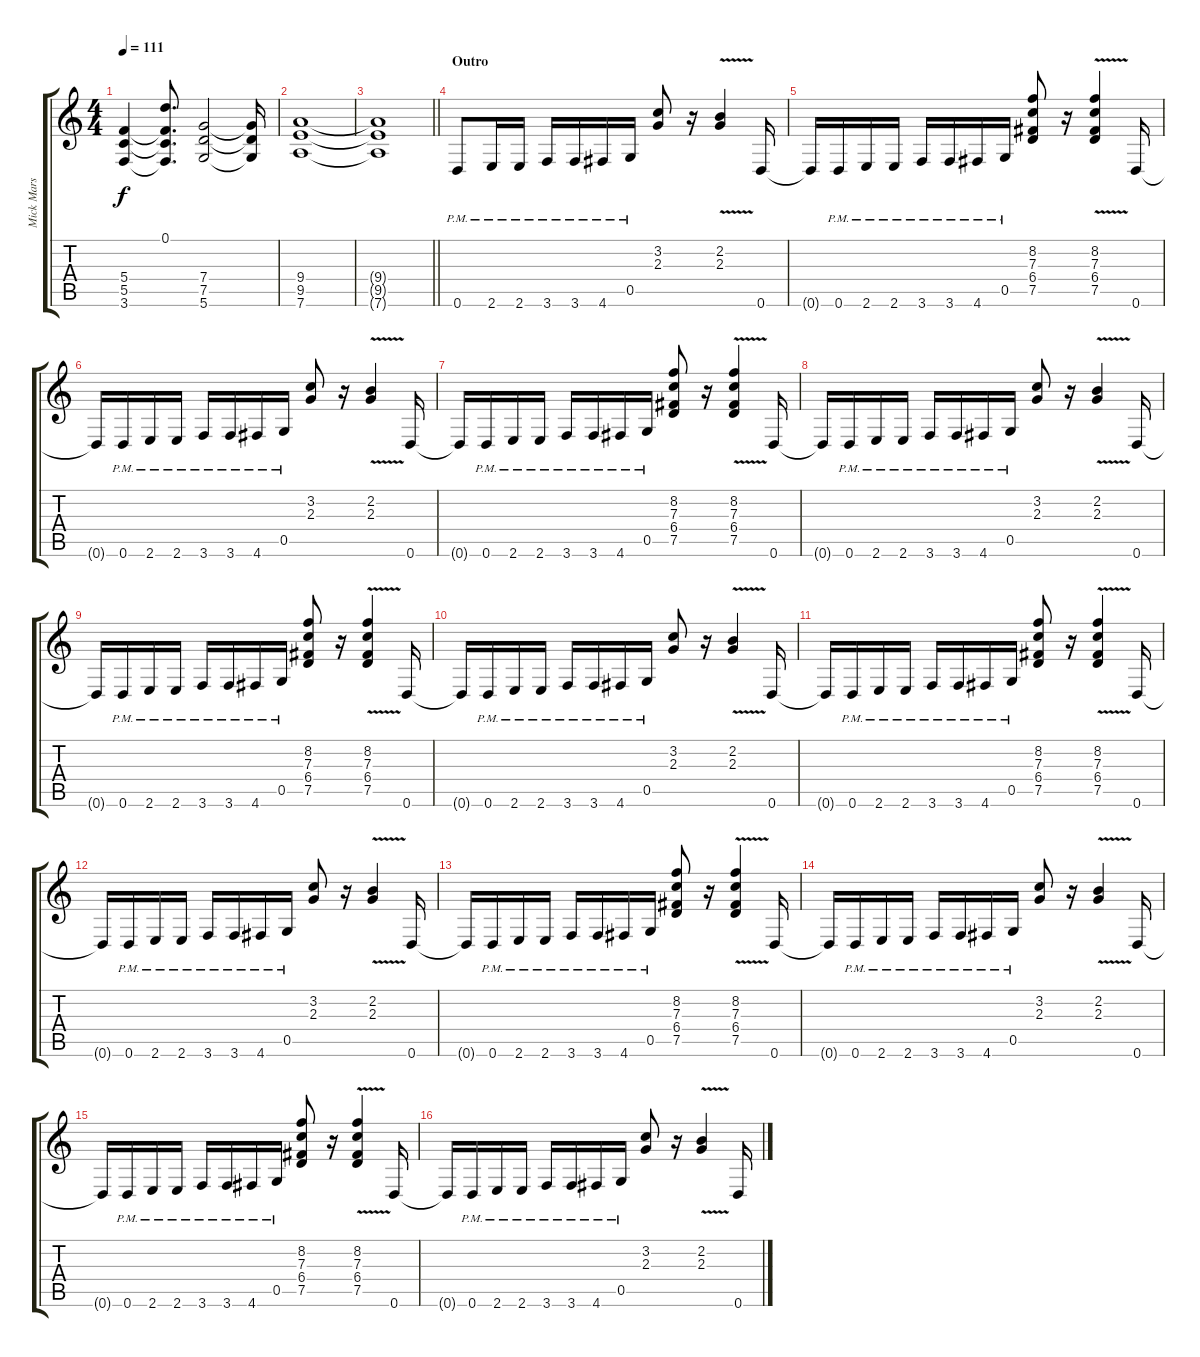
\track ("Mick Mars" "Mick Mars") {instrument distortionguitar}
\staff {score tabs}
\tuning (D4 A3 F3 C3 G2 D2) {hide}
\ts (4 4)
\tempo 111
\clef g2
\ks c
(5.4{t} 5.5{t} 3.6{t}).4{dy f} (0.1{t} 5.4{t} 5.5{t} 3.6{t}).8{d} (7.4 7.5 5.6).2 (7.4{t} 7.5{t} 5.6{t}).16 |
(9.4 9.5 7.6).1 |
\barLineRight lightlight
(9.4{t} 9.5{t} 7.6{t}).1 |
\section ("" "Outro")
0.6{pm}.8 2.6{pm}.16 2.6{pm}.16 3.6{pm}.16 3.6{pm}.16 4.6{pm}.16 0.5{pm}.16 (3.2 2.3).8 r.16 (2.2{v} 2.3{v}).4 0.6.16 |
0.6{t}.16 0.6{pm}.16 2.6{pm}.16 2.6{pm}.16 3.6{pm}.16 3.6{pm}.16 4.6{pm}.16 0.5{pm}.16 (8.2 7.3 6.4 7.5).8 r.16 (8.2{v} 7.3{v} 6.4{v} 7.5{v}).4 0.6.16 |
0.6{t}.16 0.6{pm}.16 2.6{pm}.16 2.6{pm}.16 3.6{pm}.16 3.6{pm}.16 4.6{pm}.16 0.5{pm}.16 (3.2 2.3).8 r.16 (2.2{v} 2.3{v}).4 0.6.16 |
0.6{t}.16 0.6{pm}.16 2.6{pm}.16 2.6{pm}.16 3.6{pm}.16 3.6{pm}.16 4.6{pm}.16 0.5{pm}.16 (8.2 7.3 6.4 7.5).8 r.16 (8.2{v} 7.3{v} 6.4{v} 7.5{v}).4 0.6.16 |
0.6{t}.16 0.6{pm}.16 2.6{pm}.16 2.6{pm}.16 3.6{pm}.16 3.6{pm}.16 4.6{pm}.16 0.5{pm}.16 (3.2 2.3).8 r.16 (2.2{v} 2.3{v}).4 0.6.16 |
0.6{t}.16 0.6{pm}.16 2.6{pm}.16 2.6{pm}.16 3.6{pm}.16 3.6{pm}.16 4.6{pm}.16 0.5{pm}.16 (8.2 7.3 6.4 7.5).8 r.16 (8.2{v} 7.3{v} 6.4{v} 7.5{v}).4 0.6.16 |
0.6{t}.16 0.6{pm}.16 2.6{pm}.16 2.6{pm}.16 3.6{pm}.16 3.6{pm}.16 4.6{pm}.16 0.5{pm}.16 (3.2 2.3).8 r.16 (2.2{v} 2.3{v}).4 0.6.16 |
0.6{t}.16 0.6{pm}.16 2.6{pm}.16 2.6{pm}.16 3.6{pm}.16 3.6{pm}.16 4.6{pm}.16 0.5{pm}.16 (8.2 7.3 6.4 7.5).8 r.16 (8.2{v} 7.3{v} 6.4{v} 7.5{v}).4 0.6.16 |
0.6{t}.16 0.6{pm}.16 2.6{pm}.16 2.6{pm}.16 3.6{pm}.16 3.6{pm}.16 4.6{pm}.16 0.5{pm}.16 (3.2 2.3).8 r.16 (2.2{v} 2.3{v}).4 0.6.16 |
0.6{t}.16 0.6{pm}.16 2.6{pm}.16 2.6{pm}.16 3.6{pm}.16 3.6{pm}.16 4.6{pm}.16 0.5{pm}.16 (8.2 7.3 6.4 7.5).8 r.16 (8.2{v} 7.3{v} 6.4{v} 7.5{v}).4 0.6.16{volume 10} |
0.6{t}.16 0.6{pm}.16 2.6{pm}.16 2.6{pm}.16 3.6{pm}.16 3.6{pm}.16 4.6{pm}.16 0.5{pm}.16 (3.2 2.3).8 r.16 (2.2{v} 2.3{v}).4 0.6.16 |
0.6{t}.16 0.6{pm}.16 2.6{pm}.16 2.6{pm}.16 3.6{pm}.16 3.6{pm}.16 4.6{pm}.16 0.5{pm}.16 (8.2 7.3 6.4 7.5).8 r.16 (8.2{v} 7.3{v} 6.4{v} 7.5{v}).4 0.6.16 |
0.6{t}.16 0.6{pm}.16 2.6{pm}.16 2.6{pm}.16 3.6{pm}.16 3.6{pm}.16 4.6{pm}.16 0.5{pm}.16 (3.2 2.3).8 r.16 (2.2{v} 2.3{v}).4 0.6.16
